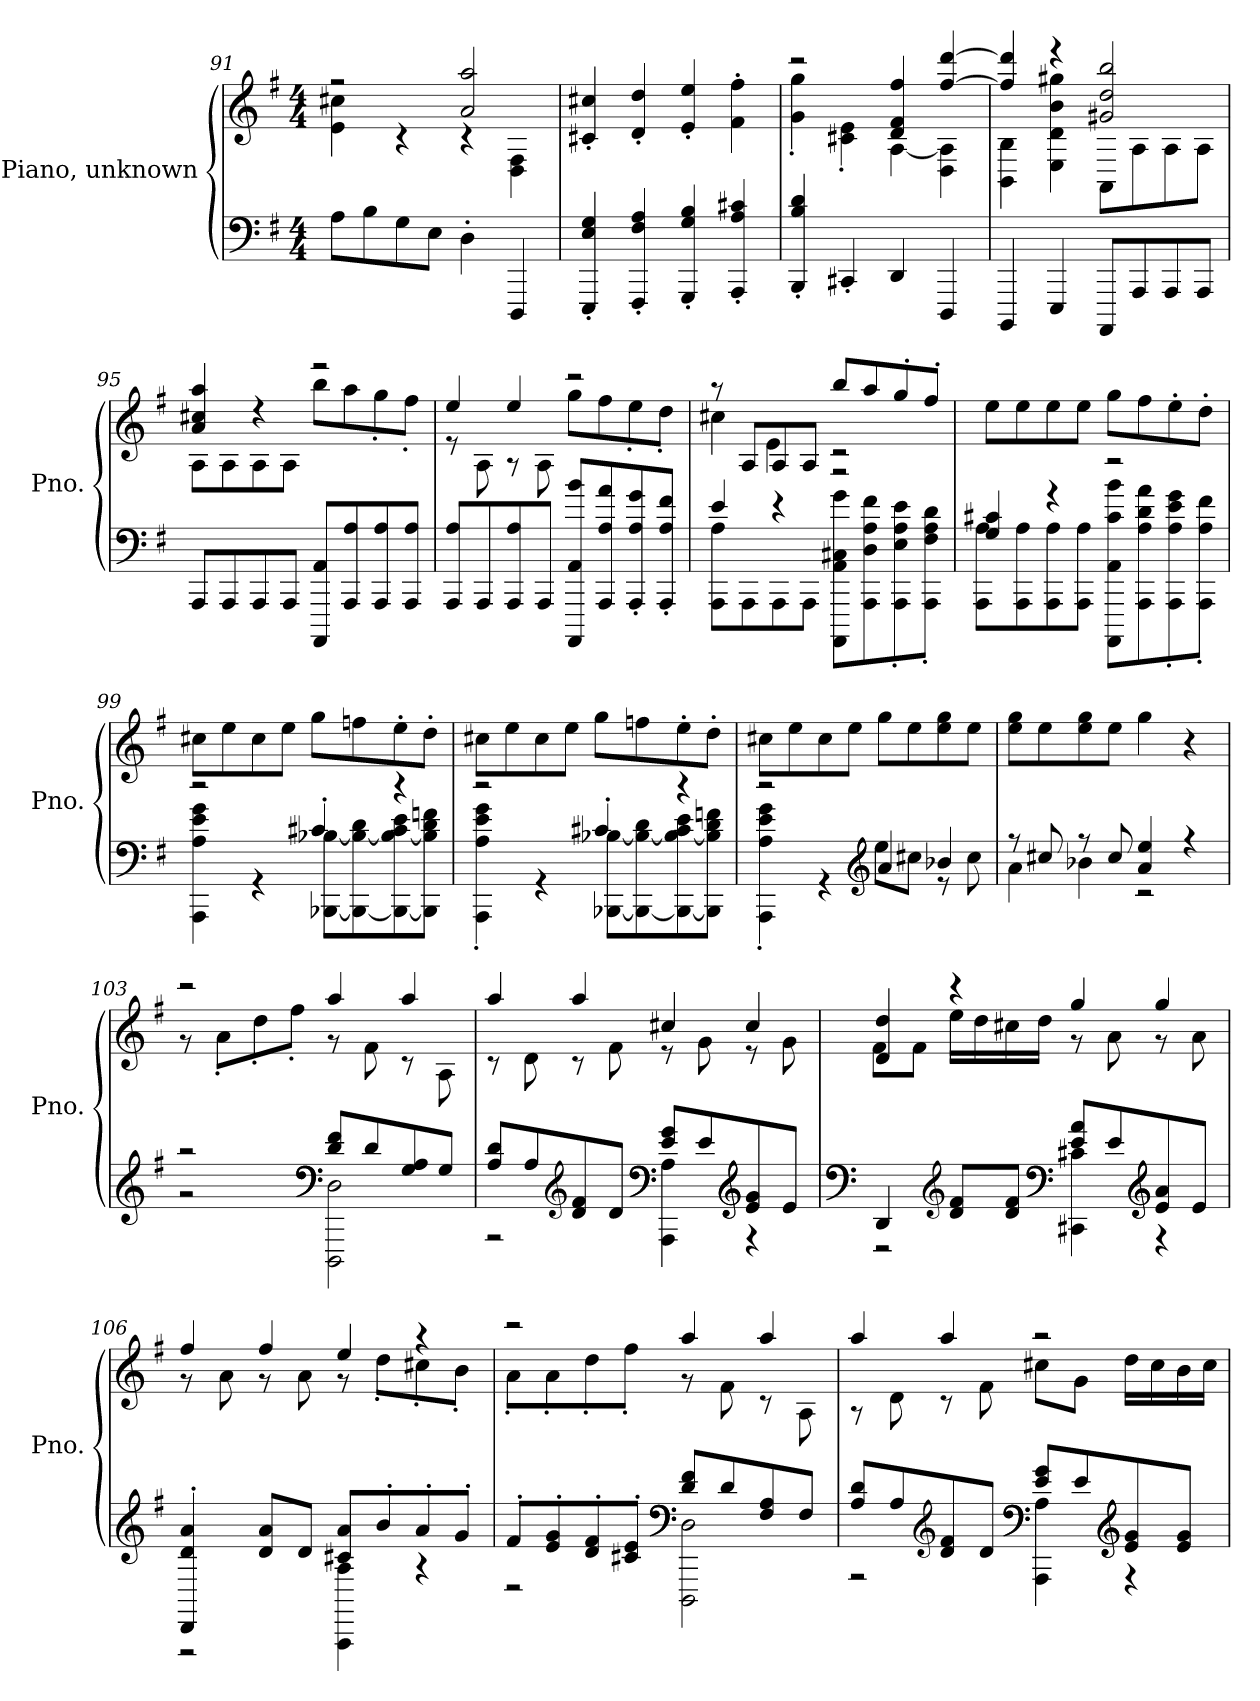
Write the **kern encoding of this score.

**kern	**kern
*part1	*part1
*staff2	*staff1
*I"Piano, unknown	*
*I'Pno.	*
*clefF4	*clefG2
*k[f#]	*k[f#]
*M4/4	*M4/4
=91	=91
*	*^
8A\L	2r	4e\ 4cc#X\
8B\	.	.
8G\	.	4r
8E\J	.	.
4D'\	2a/ 2aa/	4r
4DDD/	.	4D\ 4F#\
*	*v	*v
=92	=92
4EEE/' 4E/' 4G/'	4c#X/' 4cc#X/'
4FFF#/' 4F#/' 4A/'	4d/' 4dd/'
4GGG/' 4G/' 4B/'	4e/' 4ee/'
4AAA/' 4A/' 4c#X/'	4f#\' 4ff#\'
=93	=93
*	*^
4BBB/' 4B/' 4d/'	2r	4g\' 4gg\'
4CC#X'/	.	4c#X\' 4e\'
4DD/	4d/ 4f#/ 4ff#/	[4A\
4DDD/	[4ff#/ [4ddd/	4D\ 4A\]
=94	=94	=94
4BBBB/	4ff#/] 4ddd/]	4BB\ 4B\
4EEE/	4r	4E\ 4d\ 4b\ 4gg#X\
8AAAA/L	2g#X/ 2dd/ 2bb/	8AA\L
8AAA/	.	8A\
8AAA/	.	8A\
8AAA/J	.	8A\J
!!LO:LB:g=z	!!
=95	=95	=95
8AAA/L	4a/ 4cc#X/ 4aa/	8A\L
8AAA/	.	8A\
8AAA/	4r	8A\
8AAA/J	.	8A\J
8AAAA/ 8AA/L	2r	8bb\L
8AAA/ 8A/	.	8aa\
8AAA/ 8A/	.	8gg'\
8AAA/ 8A/J	.	8ff#'\J
=96	=96	=96
8AAA/ 8A/L	4ee/	8r
8AAA/	.	8A\
8AAA/ 8A/	4ee/	8r
8AAA/J	.	8A\
8AAAA/ 8AA/ 8b/L	2r	8gg\L
8AAA/ 8A/ 8a/	.	8ff#\
8AAA/' 8A/' 8g/'	.	8ee'\
8AAA/' 8A/' 8f#/'J	.	8dd'\J
=97	=97	=97
*^	*	*
4e/	8AAA\ 8A\L	8r	4cc#X\
.	8AAA\	8A/L	.
4r	8AAA\	8A/	4e\
.	8AAA\J	8A/J	.
2r	8AAAA\ 8AA\ 8C#X\ 8g\L	8bb/L	2r
.	8AAA\ 8D\ 8A\ 8f#\	8aa/	.
.	8AAA\' 8E\' 8A\' 8e\'	8gg'/	.
.	8AAA\' 8F#\' 8A\' 8d\'J	8ff#'/J	.
*	*	*v	*v
!!LO:LB:g=z
=98	=98	=98
4G/ 4c#X/	8AAA\ 8A\L	8ee\L
.	8AAA\ 8A\	8ee\
4r	8AAA\ 8A\	8ee\
.	8AAA\ 8A\J	8ee\J
2r	8AAAA\ 8AA\ 8c#\ 8b\L	8gg\L
.	8AAA\ 8A\ 8d\ 8a\	8ff#\
.	8AAA\' 8A\' 8e\' 8g\'	8ee'\
.	8AAA\' 8A\' 8f#\'J	8dd'\J
=99	=99	=99
2r	4AAA\ 4A\ 4e\ 4g\	8cc#X\L
.	.	8ee\
.	4r	8cc#\
.	.	8ee\J
4c#X'/	[8BBB-X\ [8B-X\L	8gg\L
.	8BBB-\_ 8B-\_ 8d\	8ffn\
4r	8BBB-\_ 8B-\_ 8c#\ 8e\	8ee'\
.	8BBB-\] 8B-\] 8d\ 8fn\J	8dd'\J
=100	=100	=100
2r	4AAA\' 4A\' 4e\' 4g\'	8cc#X\L
.	.	8ee\
.	4r	8cc#\
.	.	8ee\J
4c#X'/	[8BBB-X\ [8B-X\L	8gg\L
.	8BBB-\_ 8B-\_ 8d\	8ffn\
4r	8BBB-\_ 8B-\_ 8c#\ 8e\	8ee'\
.	8BBB-\] 8B-\] 8d\ 8fn\J	8dd'\J
!!LO:LB:g=z
=101	=101	=101
2r	4AAA\' 4A\' 4e\' 4g\'	8cc#X\L
.	.	8ee\
.	4r	8cc#\
.	.	8ee\J
*clefG2	*	*
4a/	8ee\L	8gg\L
.	8cc#X\J	8ee\
4b-X/	8r	8ee\ 8gg\
.	8cc#\	8ee\J
=102	=102	=102
8r	4a\	8ee\ 8gg\L
8cc#X/	.	8ee\
8r	4b-X\	8ee\ 8gg\
8cc#/	.	8ee\J
4a/ 4ee/	2r	4gg\
4r	.	4r
=103	=103	=103
*	*	*^
2r	2r	2r	8r
.	.	.	8a'\L
.	.	.	8dd'\
.	.	.	8ff#'\J
*clefF4	*	*	*
8d/ 8f#/L	2DDD\ 2D\	4aa/	8r
8d/	.	.	8f#\
8G/ 8A/	.	4aa/	8r
8G/J	.	.	8A\
!!LO:PB:g=z	!!
=104	=104	=104	=104
8A/ 8d/L	2r	4aa/	8r
8A/	.	.	8d\
*clefG2	*	*	*
8d/ 8f#/	.	4aa/	8r
8d/J	.	.	8f#\
*clefF4	*	*	*
8e/ 8g/L	4AAA\ 4A\	4cc#X/	8r
8e/	.	.	8g\
*clefG2	*	*	*
8e/ 8g/	4r	4cc#/	8r
8e/J	.	.	8g\
=105	=105	=105	=105
*clefF4	*	*	*
4DD/	2r	4d/ 4dd/	8f#\L
.	.	.	8f#\J
*clefG2	*	*	*
8d/ 8f#/L	.	4r	16ee\LL
.	.	.	16dd\
8d/ 8f#/J	.	.	16cc#X\
.	.	.	16dd\JJ
*clefF4	*	*	*
8e/ 8a/L	4CC#X\ 4c#X\	4gg/	8r
8e/	.	.	8a\
*clefG2	*	*	*
8e/ 8a/	4r	4gg/	8r
8e/J	.	.	8a\
=106	=106	=106	=106
4DD/' 4d/' 4a/'	2r	4ff#/	8r
.	.	.	8a\
8d/ 8a/L	.	4ff#/	8r
8d/J	.	.	8a\
8c#X/ 8a/L	4AAA\ 4A\	4ee/	8r
8b'/	.	.	8dd'\L
8a'/	4r	4r	8cc#X'\
8g'/J	.	.	8b'\J
!!LO:LB:g=z	!!
=107	=107	=107	=107
8f#'/L	2r	2r	8a'\L
8e/' 8g/'	.	.	8a'\
8d/' 8f#/'	.	.	8dd'\
8c#X/' 8e/'J	.	.	8ff#'\J
*clefF4	*	*	*
8d/ 8f#/L	2DDD\ 2D\	4aa/	8r
8d/	.	.	8f#\
8F#/ 8A/	.	4aa/	8r
8F#/J	.	.	8A\
=108	=108	=108	=108
8A/ 8d/L	2r	4aa/	8r
8A/	.	.	8d\
*clefG2	*	*	*
8d/ 8f#/	.	4aa/	8r
8d/J	.	.	8f#\
*clefF4	*	*	*
8e/ 8g/L	4AAA\ 4A\	2r	8cc#X\L
8e/	.	.	8g\J
*clefG2	*	*	*
8e/ 8g/	4r	.	16dd\LL
.	.	.	16cc#\
8e/ 8g/J	.	.	16b\
.	.	.	16cc#\JJ
*v	*v	*	*
*	*v	*v
=	=
*-	*-
